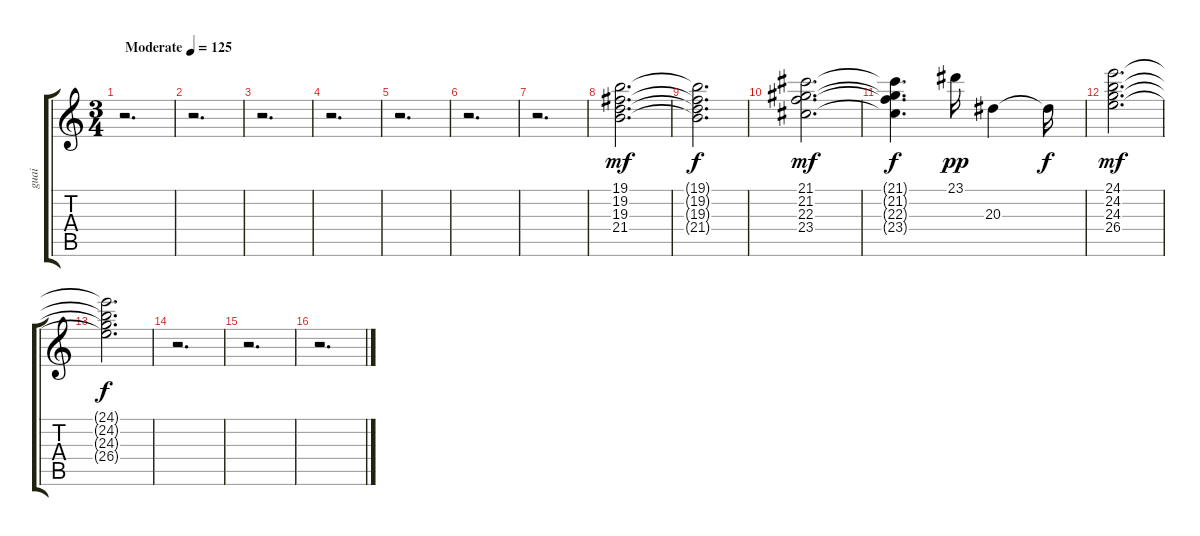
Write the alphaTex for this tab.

\track ("guai" "guai") {instrument fx5brightness}
\staff {score tabs}
\tuning (E4 B3 G3 D3 A2 E2) {hide}
\ts (3 4)
\tempo (125 "Moderate")
\clef g2
\ks c
r.2{d dy mf instrument fx5brightness} |
r.2{d} |
r.2{d} |
r.2{d} |
r.2{d} |
r.2{d} |
r.2{d} |
(19.1 19.2 19.3 21.4).2{d volume 14 balance 8 instrument fx5brightness} |
(19.1{t} 19.2{t} 19.3{t} 21.4{t}).2{d dy f} |
(21.1 21.2 22.3 23.4).2{d dy mf} |
(21.1{t} 21.2{t} 22.3{t} 23.4{t}).4{d dy f} 23.1.16{dy pp} 20.3.4 20.3{t}.16{dy f} |
(24.1 24.2 24.3 26.4).2{d dy mf} |
(24.1{t} 24.2{t} 24.3{t} 26.4{t}).2{d dy f} |
r.2{d} |
r.2{d} |
r.2{d}
